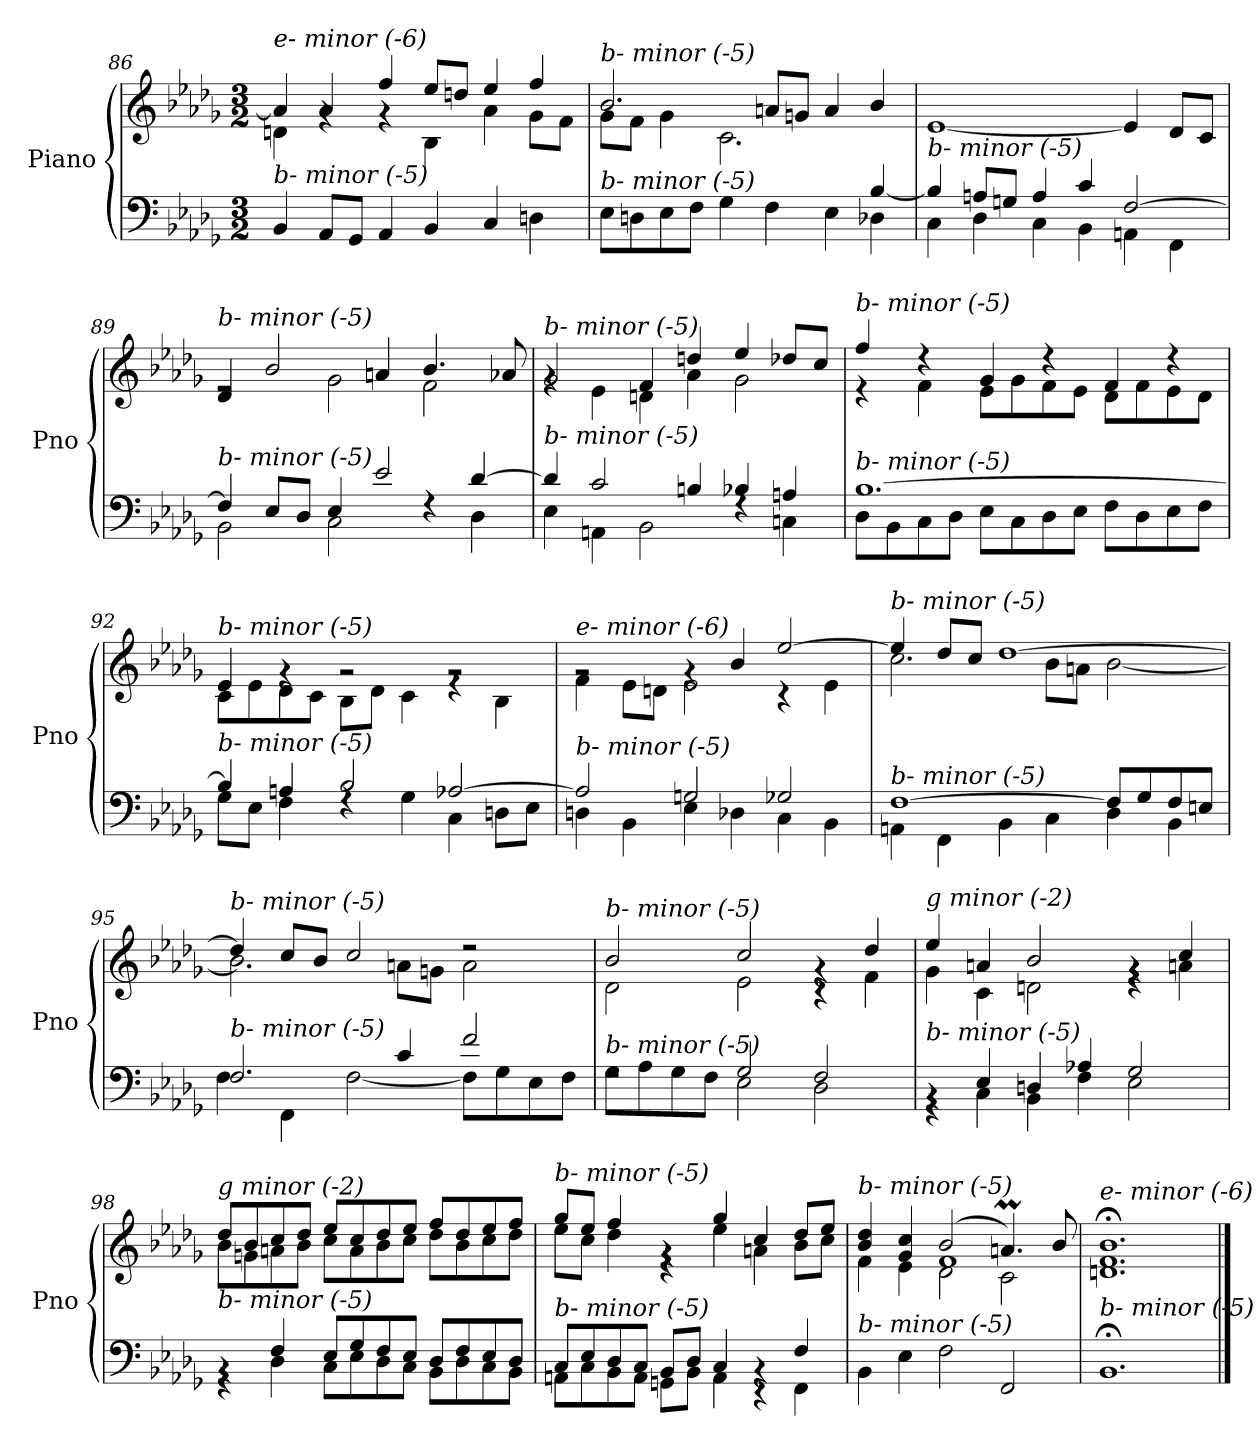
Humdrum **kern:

**kern	**kern
*part1	*part1
*staff2	*staff1
*I"Piano	*
*I'Pno	*
*clefF4	*clefG2
*k[b-e-a-d-g-]	*k[b-e-a-d-g-]
*M3/2	*M3/2
=86	=86
*	*^
!	!LO:TX:i:t=e- minor (-6)	!
!LO:TX:i:t=b- minor (-5)	!	!
4BB-/	4a-/]	4dn\
8AA-/L	4a-/	4rg
8GG-/J	.	.
4AA-/	4ff/	4rg
4BB-/	8ee-/L	4B-\
.	8ddn/J	.
4C/	4ee-/	4a-\
4Dn\	4ff/	8g-\L
.	.	8f\J
=87	=87	=87
*^	*	*^
*	*^	*	*	*
!	!	!	!LO:TX:i:t=b- minor (-5)	!	!
!LO:TX:i:t=b- minor (-5)	!	!	!	!	!
1ryy	8E-\L	1ryy	2.b-/	8g-\L	1ryy
.	8Dn\	.	.	8f\J	.
.	8E-\	.	.	4g-\	.
.	8F\J	.	.	.	.
.	4G-\	.	.	2.c\	.
.	4F\	.	8an/L	.	.
.	.	.	8gn/J	.	.
4ryy	4E-\	4ryy	4a/	.	4ryy
4ryy	[4B-/	4D-X\	4b-/	4ryy	4ryy
!!LO:LB:g=z
=88	=88	=88	=88	=88	=88
!	!	!	!LO:TX:i:t=b- minor (-5)	!	!
!LO:TX:i:t=b- minor (-5)	!	!	!	!	!
*	*v	*v	*	*	*
*	*	*v	*v	*v
4B-/]	4C\	[1e-
8An/L	4D-\	.
8Gn/J	.	.
4A/	4C\	.
4c/	4BB-\	.
[2F/	4AAn\	4e-/]
.	4FF\	8d-/L
.	.	8c/J
=89	=89	=89
*	*	*^
!	!	!LO:TX:i:t=b- minor (-5)	!
!LO:TX:i:t=b- minor (-5)	!	!	!
4F/]	2BB-\	4d-/	2re
8E-/L	.	2b-/	.
8D-/J	.	.	.
4E-/	2C\	.	2g-\
2e-/	.	4an/	.
.	4rF	4.b-/	2f\
[4d-/	4D-\	.	.
.	.	8a-X/	.
=90	=90	=90	=90
!	!	!LO:TX:i:t=b- minor (-5)	!
!LO:TX:i:t=b- minor (-5)	!	!	!
4d-/]	4E-\	2g-/	4rg
2c/	4AAn\	.	4e-\
.	2BB-\	4f/	4dn\
4Bni/	.	4ddn/	4a-\
4B-/	4rF	4ee-/	2g-\
4An/	4Cn\	8dd-X/L	.
.	.	8cc/J	.
=91	=91	=91	=91
!	!	!LO:TX:i:t=b- minor (-5)	!
!LO:TX:i:t=b- minor (-5)	!	!	!
[1.B-	8D-\L	4ff/	4r
.	8BB-\	.	.
.	8C\	4r	4f\
.	8D-\J	.	.
.	8E-\L	4g-/	8e-\L
.	8C\	.	8g-\
.	8D-\	4r	8f\
.	8E-\J	.	8e-\J
.	8F\L	4f/	8d-\L
.	8D-\	.	8f\
.	8E-\	4r	8e-\
.	8F\J	.	8d-\J
!!LO:PB:g=z	!!
=92	=92	=92	=92
!	!	!LO:TX:i:t=b- minor (-5)	!
!LO:TX:i:t=b- minor (-5)	!	!	!
4B-/]	8G-\L	4e-/	8c\L
.	8E-\J	.	8e-\
4An/	4F\	4rg	8d-\
.	.	.	8c\J
2B-/	4rF	2rg	8B-\L
.	.	.	8d-\J
.	4G-\	.	4c\
[2A-X/	4C\	2rg	4re
.	8Dn\L	.	4B-\
.	8E-\J	.	.
=93	=93	=93	=93
!	!	!LO:TX:i:t=e- minor (-6)	!
!LO:TX:i:t=b- minor (-5)	!	!	!
2A-/]	4Dn\	2rg	4f\
.	4BB-\	.	8e-\L
.	.	.	8dn\J
2Gn/	4E-\	4rg	2e-\
.	4D-X\	4b-/	.
2G-X/	4C\	[2ee-/	4r
.	4BB-\	.	4e-\
=94	=94	=94	=94
!	!	!LO:TX:i:t=b- minor (-5)	!
!LO:TX:i:t=b- minor (-5)	!	!	!
[1F	4AAn\	4ee-/]	2.cc\
.	4FF\	8dd-/L	.
.	.	8cc/J	.
.	4BB-\	[1dd-	.
.	4C\	.	8b-\L
.	.	.	8an\J
8F/L]	4D-\	.	[2b-\
8G-/	.	.	.
8F/	4BB-\	.	.
8En/J	.	.	.
=95	=95	=95	=95
!	!	!LO:TX:i:t=b- minor (-5)	!
!LO:TX:i:t=b- minor (-5)	!	!	!
2.F/	4F\	4dd-/]	2.b-\]
.	4FF\	8cc/L	.
.	.	8b-/J	.
.	[2F\	2cc/	.
4c/	.	.	8an\L
.	.	.	8gn\J
2f/	8F\L]	2r	2a\
.	8G-\	.	.
.	8E-\	.	.
.	8F\J	.	.
!!LO:LB:g=z	!!
=96	=96	=96	=96
!	!	!LO:TX:i:t=b- minor (-5)	!
!LO:TX:i:t=b- minor (-5)	!	!	!
2rF	8G-\L	2b-/	2d-\
.	8A-\	.	.
.	8G-\	.	.
.	8F\J	.	.
2G-/	2E-\	2cc/	2e-\
2F/	2D-\	4rg	4r
.	.	4dd-/	4f\
=97	=97	=97	=97
!	!	!LO:TX:i:t=g minor (-2)	!
!LO:TX:i:t=b- minor (-5)	!	!	!
4rBB	4r	4ee-/	4g-\
4E-/	4C\	4an/	4c\
4Dn/	4BB-\	2b-/	2dn\
4A-X/	4F\	.	.
2G-/	2E-\	4rg	4r
.	.	4cc/	4an\
=98	=98	=98	=98
!	!	!LO:TX:i:t=g minor (-2)	!
!LO:TX:i:t=b- minor (-5)	!	!	!
4rBB	4r	8dd-/L	8b-\L
.	.	8b-/	8gn\
4F/	4D-\	8cc/	8an\
.	.	8dd-/J	8b-\J
8E-/L	8C\L	8ee-/L	8cc\L
8G-/	8E-\	8cc/	8a\
8F/	8D-\	8dd-/	8b-\
8E-/J	8C\J	8ee-/J	8cc\J
8D-/L	8BB-\L	8ff/L	8dd-\L
8F/	8D-\	8dd-/	8b-\
8E-/	8C\	8ee-/	8cc\
8D-/J	8BB-\J	8ff/J	8dd-\J
=99	=99	=99	=99
!	!	!LO:TX:i:t=b- minor (-5)	!
!LO:TX:i:t=b- minor (-5)	!	!	!
8C/L	8AAn\L	8gg-/L	8ee-\L
8E-/	8C\	8ee-/J	8cc\J
8D-/	8BB-\	4ff/	4dd-\
8C/J	8AA\J	.	.
8BB-/L	8GGn\L	4rg	4r
8D-/J	8BB-\J	.	.
4C/	4AA\	4gg-/	4ee-\
4rBB	4r	4cc/	4an\
4F/	4FF\	8dd-/L	8b-\L
.	.	8ee-/J	8cc\J
=100	=100	=100	=100
*	*	*	*^
!	!	!LO:TX:i:t=b- minor (-5)	!	!
!LO:TX:i:t=b- minor (-5)	!	!	!	!
2ryy	4BB-\	4b-/ 4dd-/	4f\	2ryy
.	4E-\	4g-/ 4cc/	4e-\	.
1ryy	2F\	(2b-/	2d-\	1f
.	2FF/	4.anm/)	2c\	.
.	.	8b-/	.	.
*v	*v	*	*	*
*	*v	*v	*v
=101	=101
!	!LO:TX:i:t=e- minor (-6)
!LO:TX:i:t=b- minor (-5)	!
1.BB-;	1.dn;< 1.f;< 1.b-;<
==	==
*-	*-
